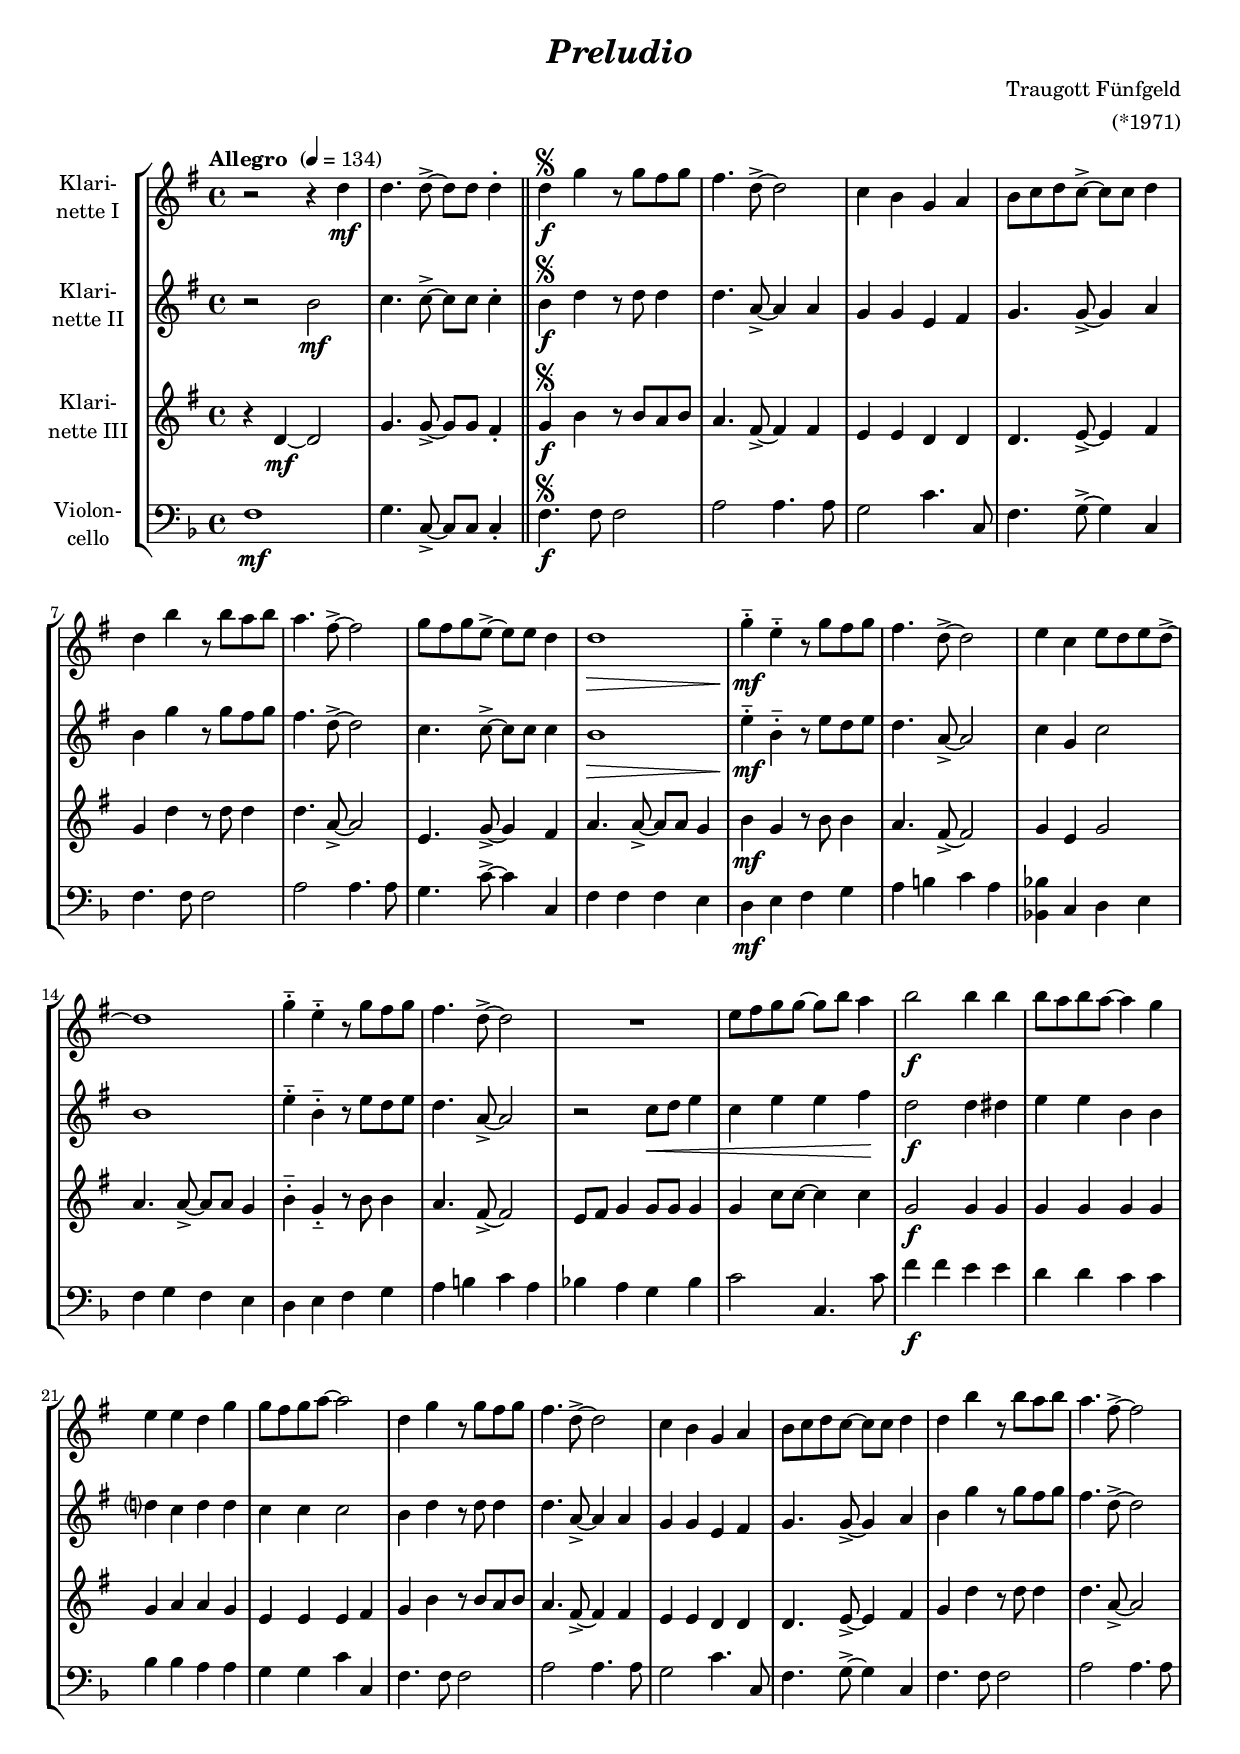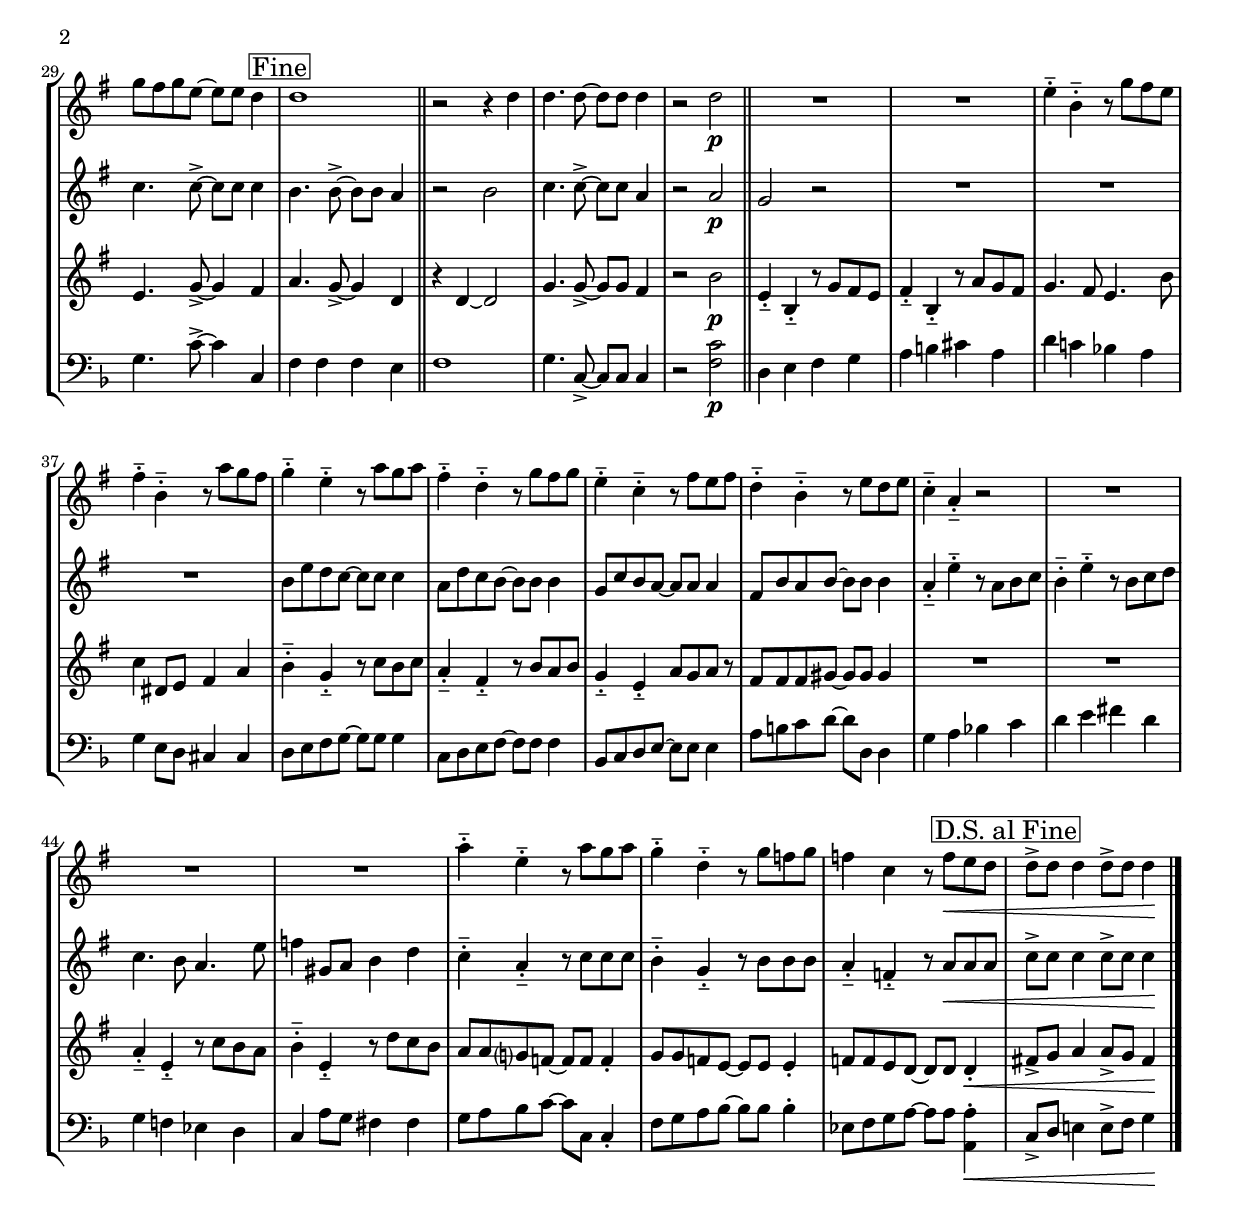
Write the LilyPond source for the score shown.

\version "2.18.2"
\include "deutsch.ly"

#(set-global-staff-size 18.115)

\header {
  title     = \markup \bold \italic "Preludio"
  composer  = "Traugott Fünfgeld"
  arranger  = "(*1971)"
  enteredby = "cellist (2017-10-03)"
%  piece     = ""
}

voiceconsts = {
  \key f \major
  \clef "treble"
  \time 4/4
  %\numericTimeSignature
  \compressFullBarRests
 %  \set tupletSpannerDuration = #(ly:make-moment 1 8)
  \tempo "Allegro " 4=134
}

mihi = "clarinet"
mist = "string ensemble 1"
%miba = "drawbar organ"
miba = "cello"

dsaf = \mark \markup \box "D.S. al Fine"
fine = \mark \markup \box "Fine"

va = \relative c'' {
  \voiceconsts

  r2 r4 c\mf
  c4. c8~-> c c c4-. \bar "||" c4\segno\f f r8 f e f
  e4. c8~-> c2
  b4 a f g
  a8 b c b~-> b b c4
  c a' r8 a g a

  g4. e8~-> e2
  f8 e f d~-> d d c4
  c1\>
  f4---.\!\mf d---. r8 f e f
  e4. c8~-> c2
  d4 b d8 c d c~->
  c1
  f4---. d---. r8 f e f

  e4. c8~-> c2
  R1
  d8 e f f~ f a g4
  a2\f a4 a
  a8 g a g~ g4 f
  d d c f
  f8 e f g~ g2
  c,4 f r8 f e f

  e4. c8~-> c2
  b4 a f g
  a8 b c b~ b b c4
  c a' r8 a g a
  g4. e8~-> e2
  f8 e f d~ d d c4 \fine
  c1 \bar "||"
  r2 r4 c

  c4. c8~ c c c4
  r2 c\p \bar "||"
  R1*2
  d4---. a---. r8 f' e d
  e4---. a,---. r8 g' f e
  f4---. d---. r8 g f g
  e4---. c---. r8 f e f

  d4---. b---. r8 e d e
  c4---. a---. r8 d c d
  b4---. g---. r2
  R1*3
  g'4---. d---. r8 g f g
  f4---. c---. r8 f es f
  es4 b r8 es\< d c \dsaf
  c-> c c4 c8-> c c4\! \bar "|."
}

vb = \relative c'' {
  \voiceconsts

  r2 a\mf
  b4. b8~-> b b b4-. \bar "||"
  a4\segno\f c r8 c c4
  c4. g8~-> g4 g
  f f d e
  f4. f8~-> f4 g
  a f' r8 f e f
  e4. c8~-> c2

  b4. b8~-> b b b4
  a1\>
  d4---.\!\mf a---. r8 d c d
  c4. g8~-> g2
  b4 f b2
  a1
  d4---. a---. r8 d c d
  c4. g8~-> g2
  r b8\< c d4

  b d d e\!
  c2\f c4 cis
  d d a a
  c? b c c
  b b b2
  a4 c r8 c c4
  c4. g8~-> g4 g
  f f d e

  f4. f8~-> f4 g
  a f' r8 f e f
  e4. c8~-> c2
  b4. b8~-> b b b4 \fine
  a4. a8~-> a a g4 \bar "||"
  r2 a
  b4. b8~-> b b g4
  r2 g\p \bar "||"

  f r
  R1*3
  a8 d c b~ b b b4
  g8 c b a~ a a a4
  f8 b a g~ g g g4
  e8 a g a~ a a a4
  g4---. d'---. r8 g, a b

  a4---. d---. r8 a b c
  b4. a8 g4. d'8
  es4 fis,8 g a4 c
  b---. g---. r8 b b b
  a4---. f---. r8 a a a
  g4---. es---. r8 g\< g g \dsaf

  b-> b b4 b8-> b b4\! \bar "|."
}

vc = \relative c' {
  \voiceconsts

  r4 c~\mf c2
  f4. f8~-> f f e4-. \bar "||"
  f4\segno\f a r8 a g a
  g4. e8~-> e4 e
  d d c c
  c4. d8~-> d4 e
  f c' r8 c c4

  c4. g8~-> g2
  d4. f8~-> f4 e
  g4. g8~-> g g f4
  a\mf f r8 a a4
  g4. e8~-> e2
  f4 d f2
  g4. g8~-> g g f4

  a---. f---. r8 a a4
  g4. e8~-> e2
  d8 e f4 f8 f f4
  f b8 b~ b4 b
  f2\f f4 f
  f f f f
  f g g f
  d d d e

  f a r8 a g a
  g4. e8~-> e4 e
  d d c c
  c4. d8~-> d4 e
  f c' r8 c c4
  c4. g8~-> g2
  d4. f8~-> f4 e \fine

  g4. f8~-> f4 c \bar "||"
  r4 c~ c2
  f4. f8~-> f f e4
  r2 a\p \bar "||"
  d,4---. a---. r8 f' e d
  e4---. a,---. r8 g' f e
  f4. e8 d4. a'8

  b4 cis,8 d e4 g
  a---. f---. r8 b a b
  g4---. e---. r8 a g a
  f4---. d---. g8 f g r
  e e e fis~ fis fis fis4
  R1*2
  g4---. d---. r8 b' a g

  a4---. d,---. r8 c' b a
  g g f? es~ es es es4-.
  f8 f es d~ d d d4-.
  es8 es d c~ c c c4-.\< \dsaf
  e!8-> f g4 g8-> f e4\! \bar "|."
}

vd = \relative c {
  \voiceconsts
  \clef "bass"

  f1\mf
  g4. c,8~-> c c c4-. \bar "||"
  f4.\segno\f f8 f2
  a a4. a8
  g2 c4. c,8
  f4. g8~-> g4 c,
  f4. f8 f2
  a a4. a8
  g4. c8~-> c4 c,

  f f f e
  d\mf e f g
  a h c a
  <b,! b'!> c d e
  f g f e
  d e f g
  a h c a
  b! a g b
  c2 c,4. c'8

  f4\f f e e
  d d c c
  b b a a
  g g c c,
  f4. f8 f2
  a a4. a8
  g2 c4. c,8
  f4. g8~-> g4 c,

  f4. f8 f2
  a a4. a8
  g4. c8~-> c4 c, \fine
  f f f e \bar "||"
  f1
  g4. c,8~-> c c c4
  r2 <f c'>\p \bar "||"
  d4 e f g
  a h cis a

  d c! b! a
  g e8 d cis4 cis
  d8 e f g~ g g g4
  c,8 d e f~ f f f4
  b,8 c d e ~ e e e4
  a8 h c d~ d d, d4

  g a b! c
  d e fis d
  g, f! es d
  c a'8 g fis4 fis
  g8 a b c~ c c, c4-.
  f8 g a b~ b b b4-.

  es,8 f g a~ a a <a, a'>4-.\< \dsaf
  c8-> d e!4 e8-> f g4\! \bar "|."
}


music = \new StaffGroup <<
      \new Staff {
        \set Staff.midiInstrument = \mihi
        \set Staff.instrumentName = \markup \center-column { "Klari-" "nette I" }
        \transpose f g { \va }
      }

      \new Staff {
        \set Staff.midiInstrument = \mihi
        \set Staff.instrumentName = \markup \center-column { "Klari-" "nette II" }
        \transpose f g { \vb }
      }

      \new Staff {
        \set Staff.midiInstrument = \mihi
        \set Staff.instrumentName = \markup \center-column { "Klari-" "nette III" }
        \transpose f g { \vc }
      }

      \new Staff {
        \set Staff.midiInstrument = \miba
        \set Staff.instrumentName = \markup \center-column { "Violon-" "cello" }
        \transpose f f { \vd }
      }
>>

\book {
  \score {
   \music
    \layout {}
  }

  \score {
    \unfoldRepeats \music

    \midi {
      \context {
        \Score
      }
    }
  }
}
